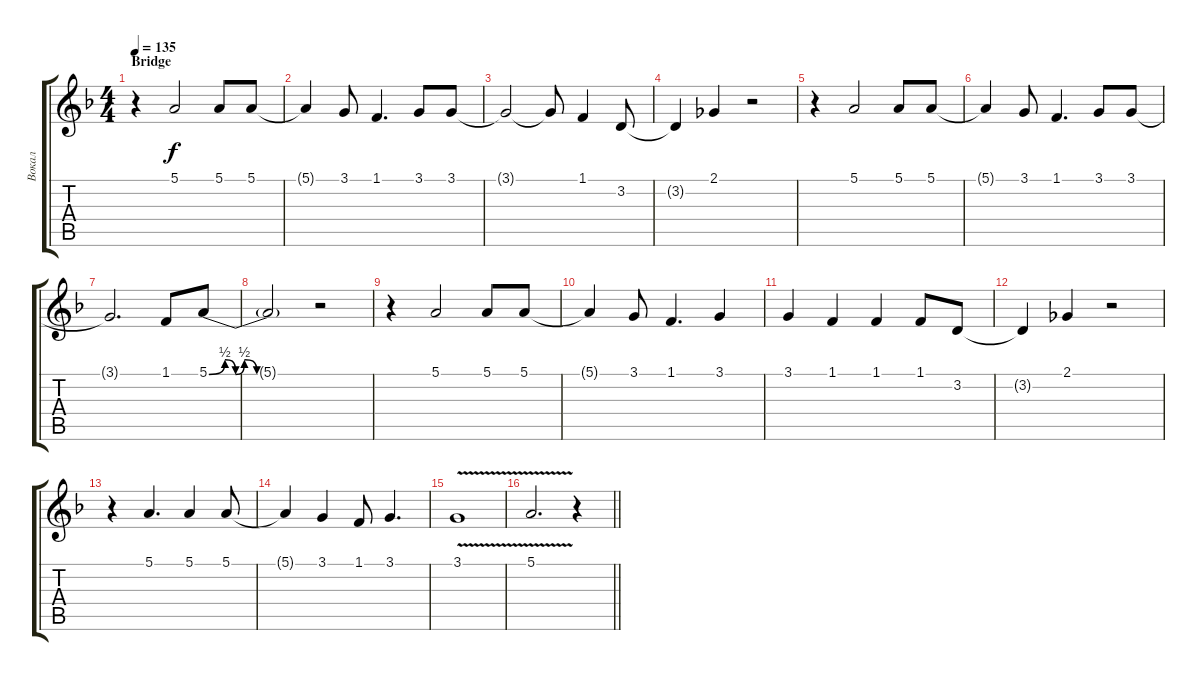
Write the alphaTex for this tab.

\track ("Вокал" "Вокал") {instrument trumpet}
\staff {score tabs}
\tuning (E4 B3 G3 D3 A2 E2) {hide}
\ts (4 4)
\section ("" "Bridge")
\tempo 135
\clef g2
\ks dminor
r.4{dy f} 5.1.2 5.1.8 5.1.8 |
5.1{t}.4 3.1.8 1.1.4{d} 3.1.8 3.1.8 |
3.1{t}.2 3.1{t}.8 1.1.4 3.2.8 |
3.2{t}.4 2.1.4 r.2 |
r.4 5.1.2 5.1.8 5.1.8 |
5.1{t}.4 3.1.8 1.1.4{d} 3.1.8 3.1.8 |
3.1{t}.2{d} 1.1.8 5.1{be (custom 0 0 9 2 15 0 20 2 27 0 60 0)}.8 |
5.1{t}.2 r.2 |
r.4 5.1.2 5.1.8 5.1.8 |
5.1{t}.4 3.1.8 1.1.4{d} 3.1.4 |
3.1.4 1.1.4 1.1.4 1.1.8 3.2.8 |
3.2{t}.4 2.1.4 r.2 |
r.4 5.1.4{d} 5.1.4 5.1.8 |
5.1{t}.4 3.1.4 1.1.8 3.1.4{d} |
3.1{v}.1 |
\barLineRight lightlight
5.1{v}.2{d} r.4
